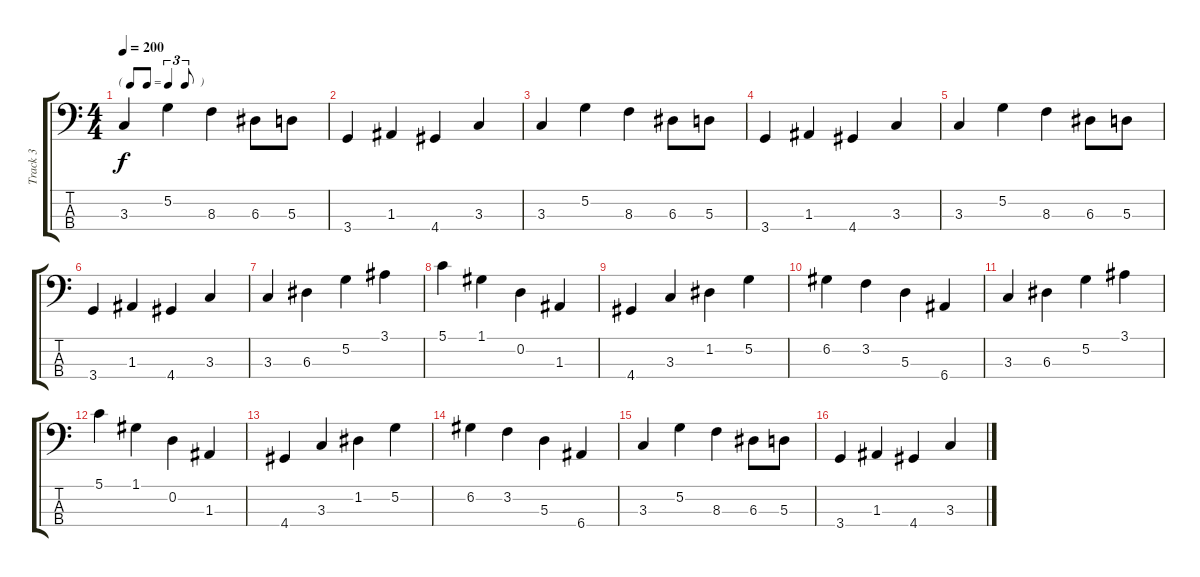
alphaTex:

\track ("Track 3" "Track 3") {instrument electricbassfinger}
\staff {score tabs}
\tuning (G2 D2 A1 E1) {hide}
\ts (4 4)
\tf triplet8th
\tempo 200
\clef f4
\ks c
3.3.4{dy f} 5.2.4 8.3.4 6.3.8 5.3.8 |
3.4.4 1.3.4 4.4.4 3.3.4 |
3.3.4 5.2.4 8.3.4 6.3.8 5.3.8 |
3.4.4 1.3.4 4.4.4 3.3.4 |
3.3.4 5.2.4 8.3.4 6.3.8 5.3.8 |
3.4.4 1.3.4 4.4.4 3.3.4 |
3.3.4 6.3.4 5.2.4 3.1.4 |
5.1.4 1.1.4 0.2.4 1.3.4 |
4.4.4 3.3.4 1.2.4 5.2.4 |
6.2.4 3.2.4 5.3.4 6.4.4 |
3.3.4 6.3.4 5.2.4 3.1.4 |
5.1.4 1.1.4 0.2.4 1.3.4 |
4.4.4 3.3.4 1.2.4 5.2.4 |
6.2.4 3.2.4 5.3.4 6.4.4 |
3.3.4 5.2.4 8.3.4 6.3.8 5.3.8 |
3.4.4 1.3.4 4.4.4 3.3.4
